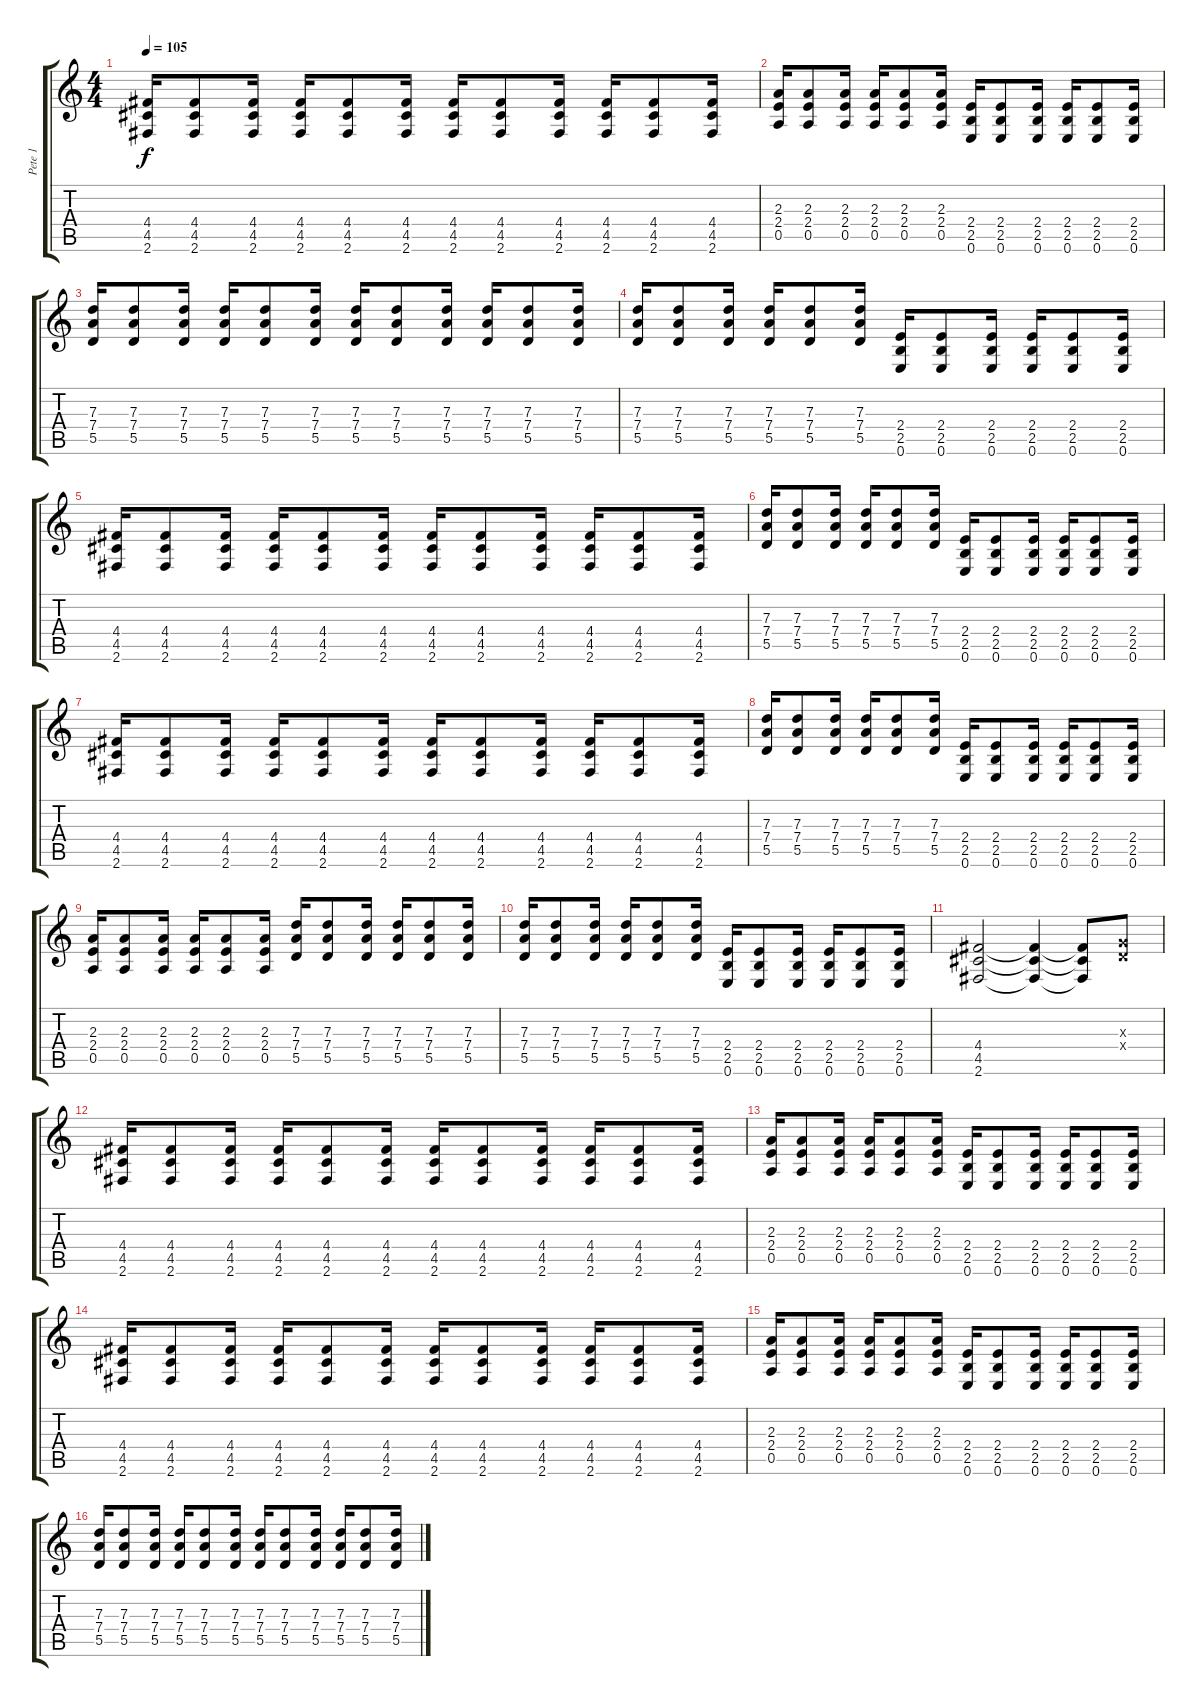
\track ("Pete 1" "Pete 1") {instrument overdrivenguitar}
\staff {score tabs}
\tuning (E4 B3 G3 D3 A2 E2) {hide}
\ts (4 4)
\tempo 105
\clef g2
\ks c
(4.4 4.5 2.6).16{dy f} (4.4 4.5 2.6).8 (4.4 4.5 2.6).16 (4.4 4.5 2.6).16 (4.4 4.5 2.6).8 (4.4 4.5 2.6).16 (4.4 4.5 2.6).16 (4.4 4.5 2.6).8 (4.4 4.5 2.6).16 (4.4 4.5 2.6).16 (4.4 4.5 2.6).8 (4.4 4.5 2.6).16 |
(2.3 2.4 0.5).16 (2.3 2.4 0.5).8 (2.3 2.4 0.5).16 (2.3 2.4 0.5).16 (2.3 2.4 0.5).8 (2.3 2.4 0.5).16 (2.4 2.5 0.6).16 (2.4 2.5 0.6).8 (2.4 2.5 0.6).16 (2.4 2.5 0.6).16 (2.4 2.5 0.6).8 (2.4 2.5 0.6).16 |
(7.3 7.4 5.5).16 (7.3 7.4 5.5).8 (7.3 7.4 5.5).16 (7.3 7.4 5.5).16 (7.3 7.4 5.5).8 (7.3 7.4 5.5).16 (7.3 7.4 5.5).16 (7.3 7.4 5.5).8 (7.3 7.4 5.5).16 (7.3 7.4 5.5).16 (7.3 7.4 5.5).8 (7.3 7.4 5.5).16 |
(7.3 7.4 5.5).16 (7.3 7.4 5.5).8 (7.3 7.4 5.5).16 (7.3 7.4 5.5).16 (7.3 7.4 5.5).8 (7.3 7.4 5.5).16 (2.4 2.5 0.6).16 (2.4 2.5 0.6).8 (2.4 2.5 0.6).16 (2.4 2.5 0.6).16 (2.4 2.5 0.6).8 (2.4 2.5 0.6).16 |
(4.4 4.5 2.6).16 (4.4 4.5 2.6).8 (4.4 4.5 2.6).16 (4.4 4.5 2.6).16 (4.4 4.5 2.6).8 (4.4 4.5 2.6).16 (4.4 4.5 2.6).16 (4.4 4.5 2.6).8 (4.4 4.5 2.6).16 (4.4 4.5 2.6).16 (4.4 4.5 2.6).8 (4.4 4.5 2.6).16 |
(7.3 7.4 5.5).16 (7.3 7.4 5.5).8 (7.3 7.4 5.5).16 (7.3 7.4 5.5).16 (7.3 7.4 5.5).8 (7.3 7.4 5.5).16 (2.4 2.5 0.6).16 (2.4 2.5 0.6).8 (2.4 2.5 0.6).16 (2.4 2.5 0.6).16 (2.4 2.5 0.6).8 (2.4 2.5 0.6).16 |
(4.4 4.5 2.6).16 (4.4 4.5 2.6).8 (4.4 4.5 2.6).16 (4.4 4.5 2.6).16 (4.4 4.5 2.6).8 (4.4 4.5 2.6).16 (4.4 4.5 2.6).16 (4.4 4.5 2.6).8 (4.4 4.5 2.6).16 (4.4 4.5 2.6).16 (4.4 4.5 2.6).8 (4.4 4.5 2.6).16 |
(7.3 7.4 5.5).16 (7.3 7.4 5.5).8 (7.3 7.4 5.5).16 (7.3 7.4 5.5).16 (7.3 7.4 5.5).8 (7.3 7.4 5.5).16 (2.4 2.5 0.6).16 (2.4 2.5 0.6).8 (2.4 2.5 0.6).16 (2.4 2.5 0.6).16 (2.4 2.5 0.6).8 (2.4 2.5 0.6).16 |
(2.3 2.4 0.5).16 (2.3 2.4 0.5).8 (2.3 2.4 0.5).16 (2.3 2.4 0.5).16 (2.3 2.4 0.5).8 (2.3 2.4 0.5).16 (7.3 7.4 5.5).16 (7.3 7.4 5.5).8 (7.3 7.4 5.5).16 (7.3 7.4 5.5).16 (7.3 7.4 5.5).8 (7.3 7.4 5.5).16 |
(7.3 7.4 5.5).16 (7.3 7.4 5.5).8 (7.3 7.4 5.5).16 (7.3 7.4 5.5).16 (7.3 7.4 5.5).8 (7.3 7.4 5.5).16 (2.4 2.5 0.6).16 (2.4 2.5 0.6).8 (2.4 2.5 0.6).16 (2.4 2.5 0.6).16 (2.4 2.5 0.6).8 (2.4 2.5 0.6).16 |
(4.4 4.5 2.6).2 (4.4{t} 4.5{t} 2.6{t}).4 (4.4{t} 4.5{t} 2.6{t}).8 (0.3{x} 0.4{x}).8 |
(4.4 4.5 2.6).16 (4.4 4.5 2.6).8 (4.4 4.5 2.6).16 (4.4 4.5 2.6).16 (4.4 4.5 2.6).8 (4.4 4.5 2.6).16 (4.4 4.5 2.6).16 (4.4 4.5 2.6).8 (4.4 4.5 2.6).16 (4.4 4.5 2.6).16 (4.4 4.5 2.6).8 (4.4 4.5 2.6).16 |
(2.3 2.4 0.5).16 (2.3 2.4 0.5).8 (2.3 2.4 0.5).16 (2.3 2.4 0.5).16 (2.3 2.4 0.5).8 (2.3 2.4 0.5).16 (2.4 2.5 0.6).16 (2.4 2.5 0.6).8 (2.4 2.5 0.6).16 (2.4 2.5 0.6).16 (2.4 2.5 0.6).8 (2.4 2.5 0.6).16 |
(4.4 4.5 2.6).16 (4.4 4.5 2.6).8 (4.4 4.5 2.6).16 (4.4 4.5 2.6).16 (4.4 4.5 2.6).8 (4.4 4.5 2.6).16 (4.4 4.5 2.6).16 (4.4 4.5 2.6).8 (4.4 4.5 2.6).16 (4.4 4.5 2.6).16 (4.4 4.5 2.6).8 (4.4 4.5 2.6).16 |
(2.3 2.4 0.5).16 (2.3 2.4 0.5).8 (2.3 2.4 0.5).16 (2.3 2.4 0.5).16 (2.3 2.4 0.5).8 (2.3 2.4 0.5).16 (2.4 2.5 0.6).16 (2.4 2.5 0.6).8 (2.4 2.5 0.6).16 (2.4 2.5 0.6).16 (2.4 2.5 0.6).8 (2.4 2.5 0.6).16 |
(7.3 7.4 5.5).16 (7.3 7.4 5.5).8 (7.3 7.4 5.5).16 (7.3 7.4 5.5).16 (7.3 7.4 5.5).8 (7.3 7.4 5.5).16 (7.3 7.4 5.5).16 (7.3 7.4 5.5).8 (7.3 7.4 5.5).16 (7.3 7.4 5.5).16 (7.3 7.4 5.5).8 (7.3 7.4 5.5).16
